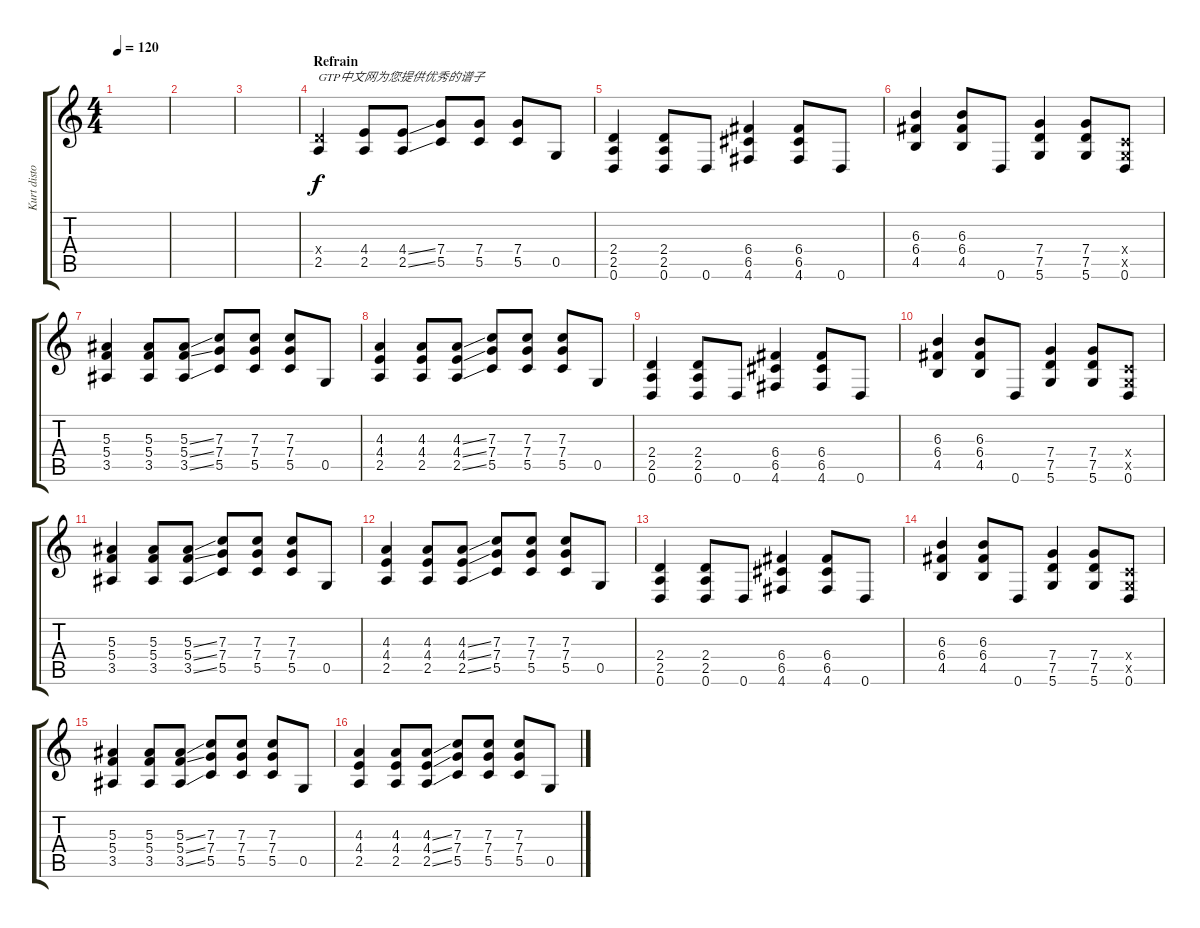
\track ("Kurt disto" "Kurt disto") {instrument overdrivenguitar}
\staff {score tabs}
\tuning (D4 A3 F3 C3 G2 D2) {hide}
\ts (4 4)
\tempo 120
\clef g2
\ks c
|
|
|
\section ("" "Refrain")
(2.4{x} 2.5).4{txt "GTP中文网为您提供优秀的谱子"} (4.4 2.5).8 (4.4{ss} 2.5{ss}).8 (7.4 5.5).8 (7.4 5.5).8 (7.4 5.5).8 0.5.8 |
(2.4 2.5 0.6).4 (2.4 2.5 0.6).8 0.6.8 (6.4 6.5 4.6).4 (6.4 6.5 4.6).8 0.6.8 |
(6.3 6.4 4.5).4 (6.3 6.4 4.5).8 0.6.8 (7.4 7.5 5.6).4 (7.4 7.5 5.6).8 (0.4{x} 0.5{x} 0.6).8 |
(5.3 5.4 3.5).4 (5.3 5.4 3.5).8 (5.3{ss} 5.4{ss} 3.5{ss}).8 (7.3 7.4 5.5).8 (7.3 7.4 5.5).8 (7.3 7.4 5.5).8 0.5.8 |
(4.3 4.4 2.5).4 (4.3 4.4 2.5).8 (4.3{ss} 4.4{ss} 2.5{ss}).8 (7.3 7.4 5.5).8 (7.3 7.4 5.5).8 (7.3 7.4 5.5).8 0.5.8 |
(2.4 2.5 0.6).4 (2.4 2.5 0.6).8 0.6.8 (6.4 6.5 4.6).4 (6.4 6.5 4.6).8 0.6.8 |
(6.3 6.4 4.5).4 (6.3 6.4 4.5).8 0.6.8 (7.4 7.5 5.6).4 (7.4 7.5 5.6).8 (0.4{x} 0.5{x} 0.6).8 |
(5.3 5.4 3.5).4 (5.3 5.4 3.5).8 (5.3{ss} 5.4{ss} 3.5{ss}).8 (7.3 7.4 5.5).8 (7.3 7.4 5.5).8 (7.3 7.4 5.5).8 0.5.8 |
(4.3 4.4 2.5).4 (4.3 4.4 2.5).8 (4.3{ss} 4.4{ss} 2.5{ss}).8 (7.3 7.4 5.5).8 (7.3 7.4 5.5).8 (7.3 7.4 5.5).8 0.5.8 |
(2.4 2.5 0.6).4 (2.4 2.5 0.6).8 0.6.8 (6.4 6.5 4.6).4 (6.4 6.5 4.6).8 0.6.8 |
(6.3 6.4 4.5).4 (6.3 6.4 4.5).8 0.6.8 (7.4 7.5 5.6).4 (7.4 7.5 5.6).8 (0.4{x} 0.5{x} 0.6).8 |
(5.3 5.4 3.5).4 (5.3 5.4 3.5).8 (5.3{ss} 5.4{ss} 3.5{ss}).8 (7.3 7.4 5.5).8 (7.3 7.4 5.5).8 (7.3 7.4 5.5).8 0.5.8 |
(4.3 4.4 2.5).4 (4.3 4.4 2.5).8 (4.3{ss} 4.4{ss} 2.5{ss}).8 (7.3 7.4 5.5).8 (7.3 7.4 5.5).8 (7.3 7.4 5.5).8 0.5.8
